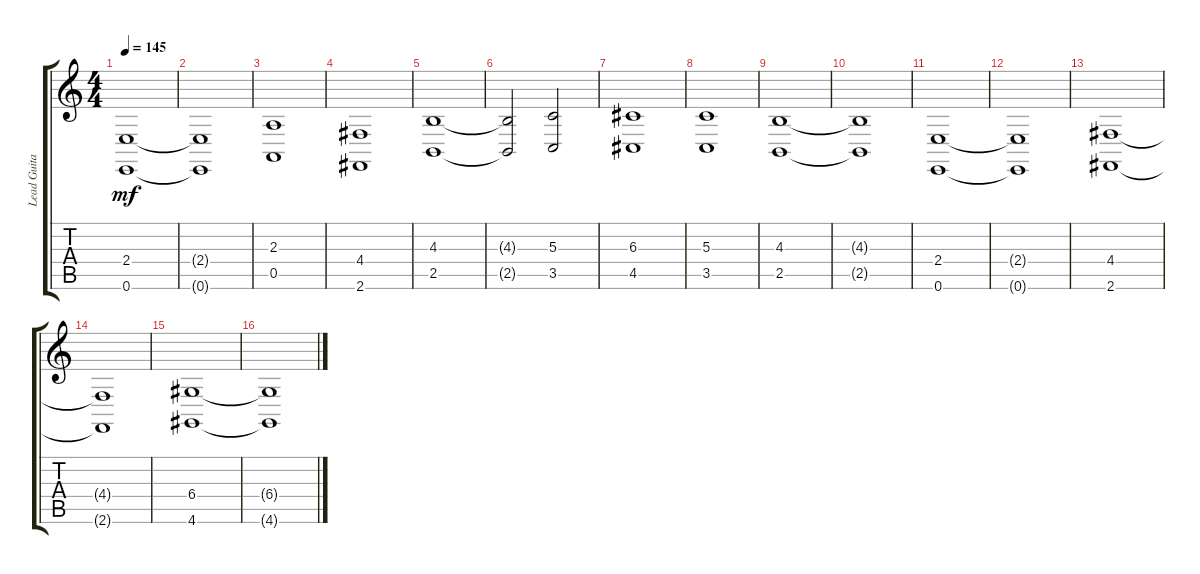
\track ("Lead Guitar Harmony/Rhythm" "Lead Guita") {instrument acousticgrandpiano}
\staff {score tabs}
\tuning (E4 B3 G3 D3 A2 E2) {hide}
\ts (4 4)
\tempo 145
\clef g2
\ks c
(2.4 0.6).1{dy mf} |
(2.4{t} 0.6{t}).1 |
(2.3 0.5).1 |
(4.4 2.6).1 |
(4.3 2.5).1 |
(4.3{t} 2.5{t}).2 (5.3 3.5).2 |
(6.3 4.5).1 |
(5.3 3.5).1 |
(4.3 2.5).1 |
(4.3{t} 2.5{t}).1 |
(2.4 0.6).1 |
(2.4{t} 0.6{t}).1 |
(4.4 2.6).1 |
(4.4{t} 2.6{t}).1 |
(6.4 4.6).1 |
(6.4{t} 4.6{t}).1
